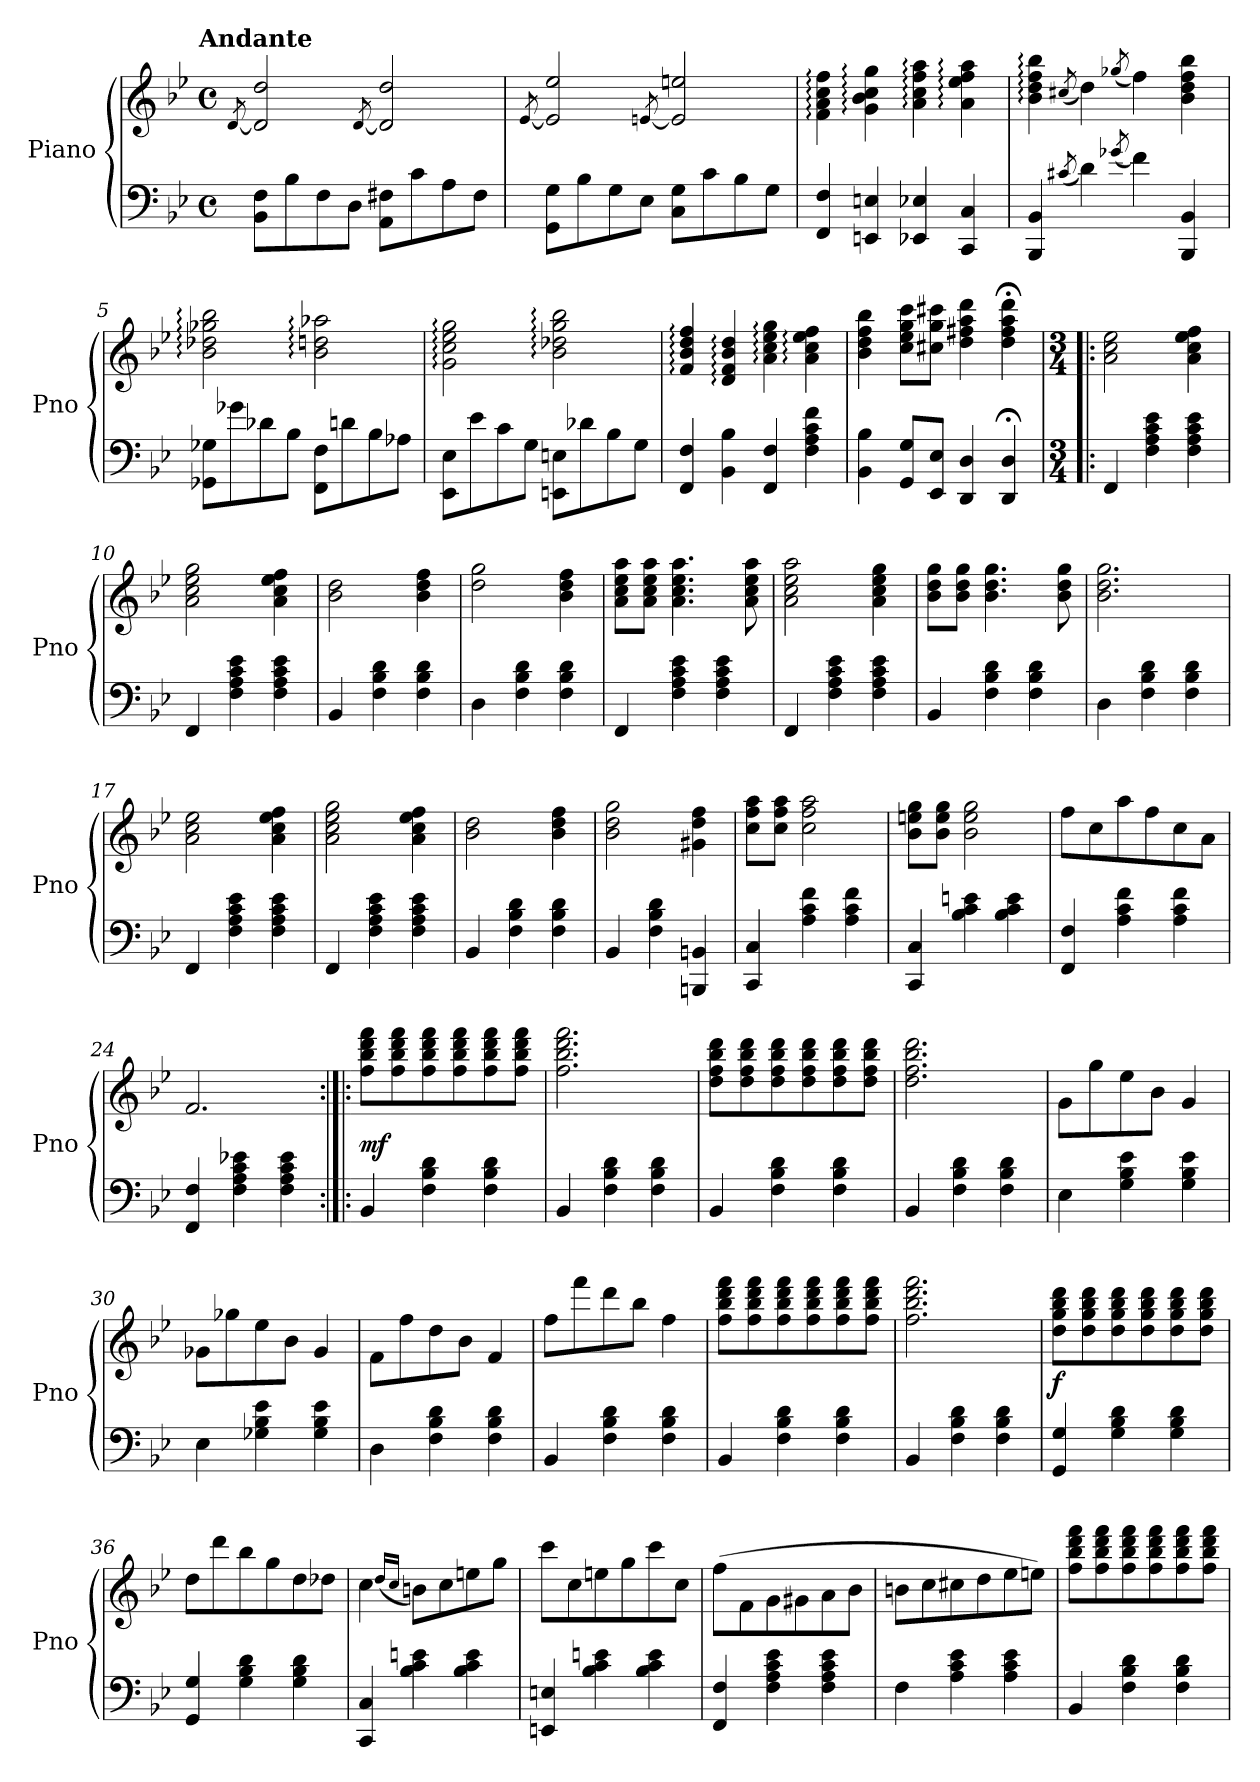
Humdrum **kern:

**kern	**kern	**dynam
*part1	*part1	*part1
*staff2	*staff1	*staff1/2
*I"Piano	*	*
*I'Pno	*	*
*clefF4	*clefG2	*
*k[b-e-]	*k[b-e-]	*
!!LO:TX:omd:t=Andante
*M4/4	*M4/4	*
*met(c)	*met(c)	*
*MM120	*MM120	*
=1	=1	=1
.	[8qd	.
8BB- 8FL	2d] 2dd	.
8B-	.	.
8F	.	.
8DJ	.	.
.	[8qd	.
8AA 8F#XL	2d] 2dd	.
8c	.	.
8A	.	.
8F#J	.	.
=2	=2	=2
.	[8qe-	.
8GG 8GL	2e-] 2ee-	.
8B-	.	.
8G	.	.
8E-J	.	.
.	[8qen	.
8C 8GL	2en] 2een	.
8c	.	.
8B-	.	.
8GJ	.	.
=3	=3	=3
4FF 4F	4f: 4a: 4cc: 4ff:	.
4EEn 4En	4g: 4b-: 4cc: 4gg:	.
4EE-X 4E-X	4a: 4cc: 4ff: 4aa:	.
4CC 4C	4a: 4ee-: 4ff: 4aa:	.
=4	=4	=4
4BBB- 4BB-	4b-: 4dd: 4ff: 4bb-:	.
(8qc#X	(8qcc#X	.
4d)	4dd)	.
(8qg-X	(8qgg-X	.
4f)	4ff)	.
4BBB- 4BB-	4b- 4dd 4ff 4bb-	.
=5	=5	=5
8GG-X 8G-XL	2b-: 2dd-X: 2gg-X: 2bb-:	.
8g-X	.	.
8d-X	.	.
8B-J	.	.
8FF 8FL	2b-: 2ddn: 2aa-X:	.
8dn	.	.
8B-	.	.
8A-XJ	.	.
=6	=6	=6
8EE- 8E-L	2g: 2cc: 2ee-: 2gg:	.
8e-	.	.
8c	.	.
8GJ	.	.
8EEn 8EnL	2b-: 2dd-X: 2gg: 2bb-:	.
8d-X	.	.
8B-	.	.
8GJ	.	.
=7	=7	=7
4FF 4F	4f:/ 4b-:/ 4dd:/ 4ff:/	.
4BB- 4B-	4d: 4f: 4b-: 4dd:	.
4FF 4F	4a: 4cc: 4ee-: 4gg:	.
4F 4A 4c 4f	4a: 4cc: 4ee-: 4ff:	.
=8	=8	=8
4BB- 4B-	4b- 4dd 4ff 4bb-	.
8GG 8GL	8cc 8ee- 8gg 8cccL	.
8EE- 8E-J	8cc#X 8gg 8ccc#XJ	.
4DD 4D	4dd 4ff#X 4aa 4ddd	.
4DD;< 4D;<	4dd;< 4ff#;< 4aa;< 4ddd;<	.
=9!|:	=9!|:	=9!|:
*M3/4	*M3/4	*
4FF	2a 2cc 2ee-	.
4F 4A 4c 4e-	.	.
4F 4A 4c 4e-	4a 4cc 4ee- 4ff	.
=10	=10	=10
4FF	2a 2cc 2ee- 2gg	.
4F 4A 4c 4e-	.	.
4F 4A 4c 4e-	4a 4cc 4ee- 4ff	.
=11	=11	=11
4BB-	2b- 2dd	.
4F 4B- 4d	.	.
4F 4B- 4d	4b- 4dd 4ff	.
=12	=12	=12
4D	2dd 2gg	.
4F 4B- 4d	.	.
4F 4B- 4d	4b- 4dd 4ff	.
=13	=13	=13
4FF	8a 8cc 8ee- 8aaL	.
.	8a 8cc 8ee- 8aaJ	.
4F 4A 4c 4e-	4.a 4.cc 4.ee- 4.aa	.
4F 4A 4c 4e-	.	.
.	8a 8cc 8ee- 8aa	.
=14	=14	=14
4FF	2a 2cc 2ee- 2aa	.
4F 4A 4c 4e-	.	.
4F 4A 4c 4e-	4a 4cc 4ee- 4gg	.
=15	=15	=15
4BB-	8b- 8dd 8ggL	.
.	8b- 8dd 8ggJ	.
4F 4B- 4d	4.b- 4.dd 4.gg	.
4F 4B- 4d	.	.
.	8b- 8dd 8gg	.
=16	=16	=16
4D	2.b- 2.dd 2.gg	.
4F 4B- 4d	.	.
4F 4B- 4d	.	.
=17	=17	=17
4FF	2a 2cc 2ee-	.
4F 4A 4c 4e-	.	.
4F 4A 4c 4e-	4a 4cc 4ee- 4ff	.
=18	=18	=18
4FF	2a 2cc 2ee- 2gg	.
4F 4A 4c 4e-	.	.
4F 4A 4c 4e-	4a 4cc 4ee- 4ff	.
=19	=19	=19
4BB-	2b- 2dd	.
4F 4B- 4d	.	.
4F 4B- 4d	4b- 4dd 4ff	.
=20	=20	=20
4BB-	2b- 2dd 2gg	.
4F 4B- 4d	.	.
4BBBn 4BBn	4g#X 4dd 4ff	.
=21	=21	=21
4CC 4C	8cc 8ff 8aaL	.
.	8cc 8ff 8aaJ	.
4A 4c 4f	2cc 2ff 2aa	.
4A 4c 4f	.	.
=22	=22	=22
4CC 4C	8b- 8een 8ggL	.
.	8b- 8ee 8ggJ	.
4B- 4c 4en	2b- 2ee 2gg	.
4B- 4c 4e	.	.
=23	=23	=23
4FF 4F	8ffL	.
.	8cc	.
4A 4c 4f	8aa	.
.	8ff	.
4A 4c 4f	8cc	.
.	8aJ	.
=24	=24	=24
4FF 4F	2.f	.
4F 4A 4c 4e-X	.	.
4F 4A 4c 4e-	.	.
=25:|!|:	=25:|!|:	=25:|!|:
4BB-	8ff 8bb- 8ddd 8fffL	mf
.	8ff 8bb- 8ddd 8fff	.
4F 4B- 4d	8ff 8bb- 8ddd 8fff	.
.	8ff 8bb- 8ddd 8fff	.
4F 4B- 4d	8ff 8bb- 8ddd 8fff	.
.	8ff 8bb- 8ddd 8fffJ	.
=26	=26	=26
4BB-	2.ff 2.bb- 2.ddd 2.fff	.
4F 4B- 4d	.	.
4F 4B- 4d	.	.
=27	=27	=27
4BB-	8dd 8ff 8bb- 8dddL	.
.	8dd 8ff 8bb- 8ddd	.
4F 4B- 4d	8dd 8ff 8bb- 8ddd	.
.	8dd 8ff 8bb- 8ddd	.
4F 4B- 4d	8dd 8ff 8bb- 8ddd	.
.	8dd 8ff 8bb- 8dddJ	.
=28	=28	=28
4BB-	2.dd 2.ff 2.bb- 2.ddd	.
4F 4B- 4d	.	.
4F 4B- 4d	.	.
=29	=29	=29
4E-	8gL	.
.	8gg	.
4G 4B- 4e-	8ee-	.
.	8b-J	.
4G 4B- 4e-	4g	.
=30	=30	=30
4E-	8g-XL	.
.	8gg-X	.
4G-X 4B- 4e-	8ee-	.
.	8b-J	.
4G- 4B- 4e-	4g-	.
=31	=31	=31
4D	8fL	.
.	8ff	.
4F 4B- 4d	8dd	.
.	8b-J	.
4F 4B- 4d	4f	.
=32	=32	=32
4BB-	8ffL	.
.	8fff	.
4F 4B- 4d	8ddd	.
.	8bb-J	.
4F 4B- 4d	4ff	.
=33	=33	=33
4BB-	8ff 8bb- 8ddd 8fffL	.
.	8ff 8bb- 8ddd 8fff	.
4F 4B- 4d	8ff 8bb- 8ddd 8fff	.
.	8ff 8bb- 8ddd 8fff	.
4F 4B- 4d	8ff 8bb- 8ddd 8fff	.
.	8ff 8bb- 8ddd 8fffJ	.
=34	=34	=34
4BB-	2.ff 2.bb- 2.ddd 2.fff	.
4F 4B- 4d	.	.
4F 4B- 4d	.	.
=35	=35	=35
4GG 4G	8dd 8gg 8bb- 8dddL	f
.	8dd 8gg 8bb- 8ddd	.
4G 4B- 4d	8dd 8gg 8bb- 8ddd	.
.	8dd 8gg 8bb- 8ddd	.
4G 4B- 4d	8dd 8gg 8bb- 8ddd	.
.	8dd 8gg 8bb- 8dddJ	.
=36	=36	=36
4GG 4G	8ddL	.
.	8ddd	.
4G 4B- 4d	8bb-	.
.	8gg	.
4G 4B- 4d	8dd	.
.	8dd-XJ	.
=37	=37	=37
4CC 4C	4cc	.
.	(16qddLL	.
.	16qccJJ	.
4B- 4c 4en	8bnL)	.
.	8cc	.
4B- 4c 4e	8een	.
.	8ggJ	.
=38	=38	=38
4EEn 4En	8cccL	.
.	8cc	.
4B- 4c 4en	8een	.
.	8gg	.
4B- 4c 4e	8ccc	.
.	8ccJ	.
=39	=39	=39
4FF 4F	(8ff\L	.
.	8f\	.
4F 4A 4c 4e-	8g\	.
.	8g#X\	.
4F 4A 4c 4e-	8a\	.
.	8b-\J	.
=40	=40	=40
4F	8bnL	.
.	8cc	.
4A 4c 4e-	8cc#X	.
.	8dd	.
4A 4c 4e-	8ee-	.
.	8eenJ)	.
=41	=41	=41
4BB-	8ff 8bb- 8ddd 8fffL	.
.	8ff 8bb- 8ddd 8fff	.
4F 4B- 4d	8ff 8bb- 8ddd 8fff	.
.	8ff 8bb- 8ddd 8fff	.
4F 4B- 4d	8ff 8bb- 8ddd 8fff	.
.	8ff 8bb- 8ddd 8fffJ	.
=	=	=
*-	*-	*-
